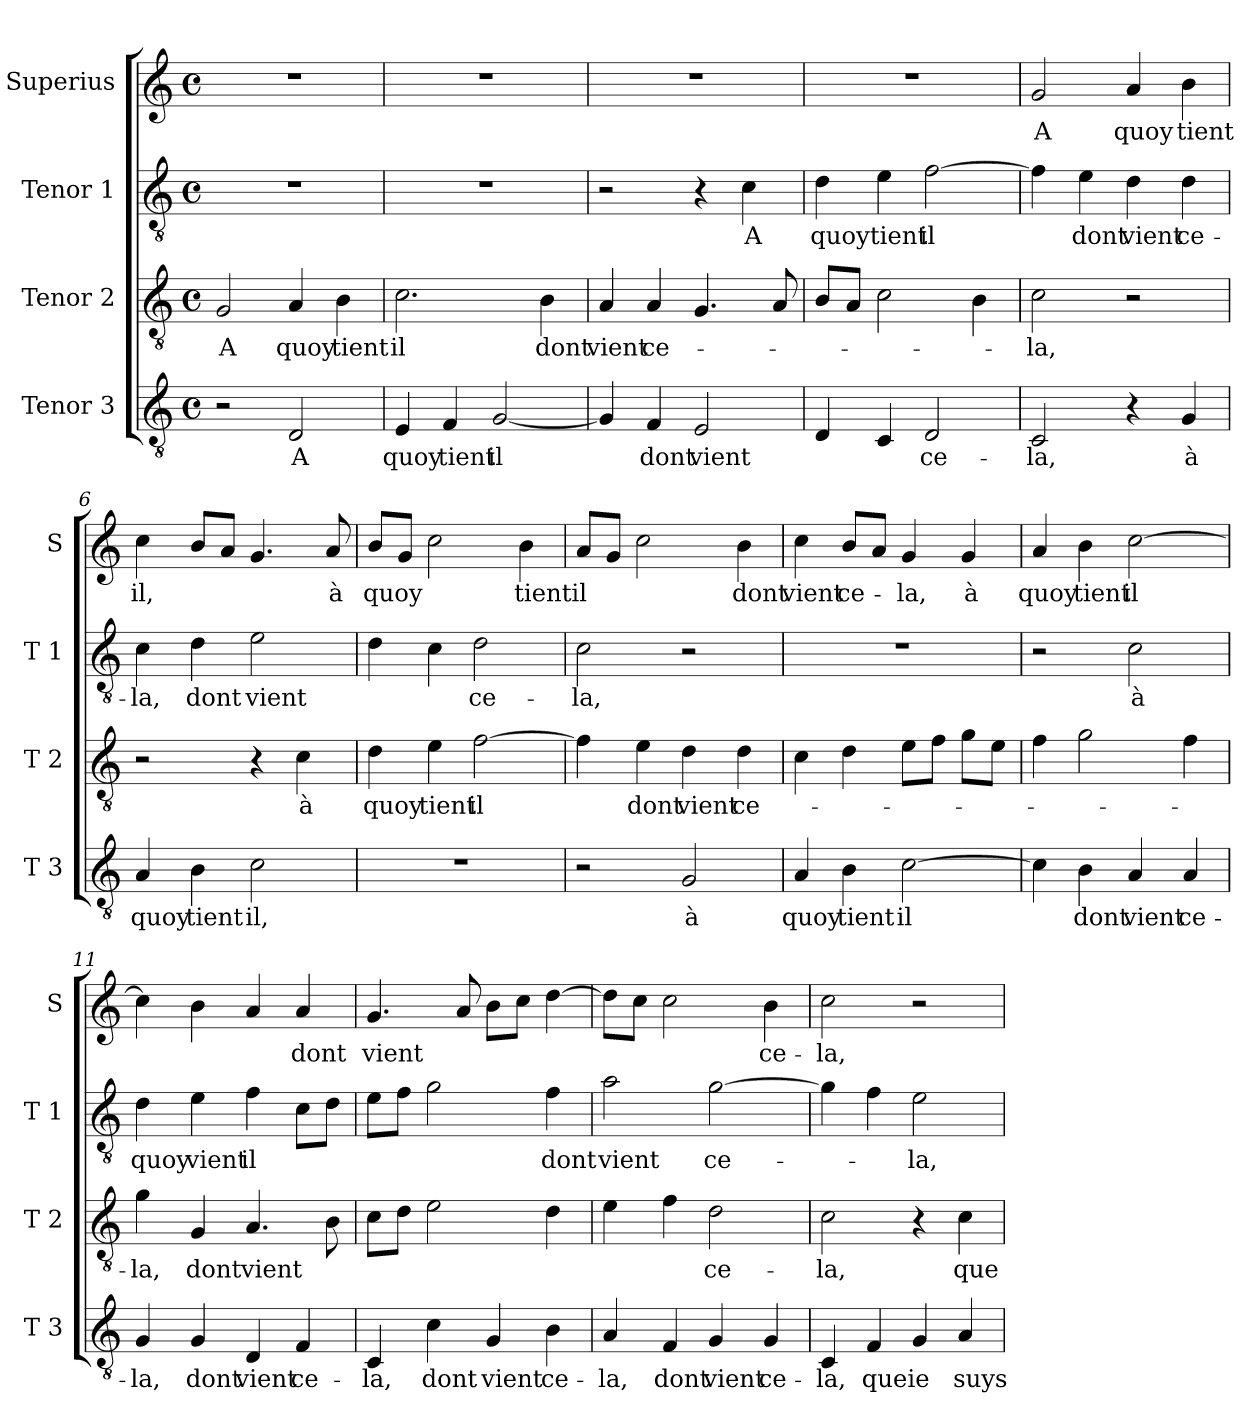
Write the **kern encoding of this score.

**kern	**text	**kern	**text	**kern	**text	**kern	**text
*part4	*part4	*part3	*part3	*part2	*part2	*part1	*part1
*staff4	*staff4	*staff3	*staff3	*staff2	*staff2	*staff1	*staff1
*I"Tenor 3	*	*I"Tenor 2	*	*I"Tenor 1	*	*I"Superius	*
*I'T 3	*	*I'T 2	*	*I'T 1	*	*I'S	*
*clefGv2	*	*clefGv2	*	*clefGv2	*	*clefG2	*
*k[]	*	*k[]	*	*k[]	*	*k[]	*
*C:	*	*C:	*	*C:	*	*C:	*
*M4/4	*	*M4/4	*	*M4/4	*	*M4/4	*
*met(c)	*	*met(c)	*	*met(c)	*	*met(c)	*
=1	=1	=1	=1	=1	=1	=1	=1
!	!	!	!LO:LY:b	!	!	!	!
2r	.	2G/	A	1r	.	1r	.
!	!LO:LY:b	!	!LO:LY:b	!	!	!	!
2D/	A	4A/	quoy	.	.	.	.
!	!	!	!LO:LY:b	!	!	!	!
.	.	4B\	tient	.	.	.	.
=2	=2	=2	=2	=2	=2	=2	=2
!	!LO:LY:b	!	!LO:LY:b	!	!	!	!
4E/	quoy	2.c\	il	1r	.	1r	.
!	!LO:LY:b	!	!	!	!	!	!
4F/	tient	.	.	.	.	.	.
!	!LO:LY:b	!	!	!	!	!	!
[2G/	il	.	.	.	.	.	.
!	!	!	!LO:LY:b	!	!	!	!
.	.	4B\	dont	.	.	.	.
=3	=3	=3	=3	=3	=3	=3	=3
!	!	!	!LO:LY:b	!	!	!	!
4G/]	.	4A/	vient	2r	.	1r	.
!	!LO:LY:b	!	!LO:LY:b	!	!	!	!
4F/	dont	4A/	ce-	.	.	.	.
!	!LO:LY:b	!	!	!	!	!	!
2E/	vient	4.G/	.	4r	.	.	.
!	!	!	!	!	!LO:LY:b	!	!
.	.	.	.	4c\	A	.	.
.	.	8A/	.	.	.	.	.
=4	=4	=4	=4	=4	=4	=4	=4
!	!	!	!	!	!LO:LY:b	!	!
4D/	.	8B/L	.	4d\	quoy	1r	.
.	.	8A/J	.	.	.	.	.
!	!	!	!	!	!LO:LY:b	!	!
4C/	.	2c\	.	4e\	tient	.	.
!	!LO:LY:b	!	!	!	!LO:LY:b	!	!
2D/	ce-	.	.	[2f\	il	.	.
.	.	4B\	.	.	.	.	.
=5	=5	=5	=5	=5	=5	=5	=5
!	!LO:LY:b	!	!LO:LY:b	!	!	!	!LO:LY:b
2C/	-la,	2c\	-la,	4f\]	.	2g/	A
!	!	!	!	!	!LO:LY:b	!	!
.	.	.	.	4e\	dont	.	.
!	!	!	!	!	!LO:LY:b	!	!LO:LY:b
4r	.	2r	.	4d\	vient	4a/	quoy
!	!LO:LY:b	!	!	!	!LO:LY:b	!	!LO:LY:b
4G/	à	.	.	4d\	ce-	4b\	tient
!!LO:LB:g=z
=6	=6	=6	=6	=6	=6	=6	=6
!	!LO:LY:b	!	!	!	!LO:LY:b	!	!LO:LY:b
4A/	quoy	2r	.	4c\	-la,	4cc\	il,
!	!LO:LY:b	!	!	!	!LO:LY:b	!	!
4B\	tient	.	.	4d\	dont	8b/L	.
.	.	.	.	.	.	8a/J	.
!	!LO:LY:b	!	!	!	!LO:LY:b	!	!
2c\	il,	4r	.	2e\	vient	4.g/	.
!	!	!	!LO:LY:b	!	!	!	!
.	.	4c\	à	.	.	.	.
!	!	!	!	!	!	!	!LO:LY:b
.	.	.	.	.	.	8a/	à
=7	=7	=7	=7	=7	=7	=7	=7
!	!	!	!LO:LY:b	!	!	!	!LO:LY:b
1r	.	4d\	quoy	4d\	.	8b/L	quoy
.	.	.	.	.	.	8g/J	.
!	!	!	!LO:LY:b	!	!	!	!
.	.	4e\	tient	4c\	.	2cc\	.
!	!	!	!LO:LY:b	!	!LO:LY:b	!	!
.	.	[2f\	il	2d\	ce-	.	.
!	!	!	!	!	!	!	!LO:LY:b
.	.	.	.	.	.	4b\	tient
=8	=8	=8	=8	=8	=8	=8	=8
!	!	!	!	!	!LO:LY:b	!	!LO:LY:b
2r	.	4f\]	.	2c\	-la,	8a/L	il
.	.	.	.	.	.	8g/J	.
!	!	!	!LO:LY:b	!	!	!	!
.	.	4e\	dont	.	.	2cc\	.
!	!LO:LY:b	!	!LO:LY:b	!	!	!	!
2G/	à	4d\	vient	2r	.	.	.
!	!	!	!LO:LY:b	!	!	!	!LO:LY:b
.	.	4d\	ce-	.	.	4b\	dont
=9	=9	=9	=9	=9	=9	=9	=9
!	!LO:LY:b	!	!	!	!	!	!LO:LY:b
4A/	quoy	4c\	.	1r	.	4cc\	vient
!	!LO:LY:b	!	!	!	!	!	!LO:LY:b
4B\	tient	4d\	.	.	.	8b/L	ce-
.	.	.	.	.	.	8a/J	.
!	!LO:LY:b	!	!	!	!	!	!LO:LY:b
[2c\	il	8e\L	.	.	.	4g/	-la,
.	.	8f\J	.	.	.	.	.
!	!	!	!	!	!	!	!LO:LY:b
.	.	8g\L	.	.	.	4g/	à
.	.	8e\J	.	.	.	.	.
=10	=10	=10	=10	=10	=10	=10	=10
!	!	!	!	!	!	!	!LO:LY:b
4c\]	.	4f\	.	2r	.	4a/	quoy
!	!LO:LY:b	!	!	!	!	!	!LO:LY:b
4B\	dont	2g\	.	.	.	4b\	tient
!	!LO:LY:b	!	!	!	!LO:LY:b	!	!LO:LY:b
4A/	vient	.	.	2c\	à	[2cc\	il
!	!LO:LY:b	!	!	!	!	!	!
4A/	ce-	4f\	.	.	.	.	.
!!LO:LB:g=z
=11	=11	=11	=11	=11	=11	=11	=11
!	!LO:LY:b	!	!LO:LY:b	!	!LO:LY:b	!	!
4G/	-la,	4g\	-la,	4d\	quoy	4cc\]	.
!	!LO:LY:b	!	!LO:LY:b	!	!LO:LY:b	!	!
4G/	dont	4G/	dont	4e\	vient	4b\	.
!	!LO:LY:b	!	!LO:LY:b	!	!LO:LY:b	!	!
4D/	vient	4.A/	vient	4f\	il	4a/	.
!	!LO:LY:b	!	!	!	!	!	!LO:LY:b
4F/	ce-	.	.	8c\L	.	4a/	dont
.	.	8B\	.	8d\J	.	.	.
=12	=12	=12	=12	=12	=12	=12	=12
!	!LO:LY:b	!	!	!	!	!	!LO:LY:b
4C/	-la,	8c\L	.	8e\L	.	4.g/	vient
.	.	8d\J	.	8f\J	.	.	.
!	!LO:LY:b	!	!	!	!	!	!
4c\	dont	2e\	.	2g\	.	.	.
.	.	.	.	.	.	8a/	.
!	!LO:LY:b	!	!	!	!	!	!
4G/	vient	.	.	.	.	8b\L	.
.	.	.	.	.	.	8cc\J	.
!	!LO:LY:b	!	!	!	!LO:LY:b	!	!
4B\	ce-	4d\	.	4f\	dont	[4dd\	.
=13	=13	=13	=13	=13	=13	=13	=13
!	!LO:LY:b	!	!	!	!LO:LY:b	!	!
4A/	-la,	4e\	.	2a\	vient	8dd\L]	.
.	.	.	.	.	.	8cc\J	.
!	!LO:LY:b	!	!	!	!	!	!
4F/	dont	4f\	.	.	.	2cc\	.
!	!LO:LY:b	!	!LO:LY:b	!	!LO:LY:b	!	!
4G/	vient	2d\	ce-	[2g\	ce-	.	.
!	!LO:LY:b	!	!	!	!	!	!LO:LY:b
4G/	ce-	.	.	.	.	4b\	ce-
=14	=14	=14	=14	=14	=14	=14	=14
!	!LO:LY:b	!	!LO:LY:b	!	!	!	!LO:LY:b
4C/	-la,	2c\	-la,	4g\]	.	2cc\	-la,
!	!LO:LY:b	!	!	!	!	!	!
4F/	que	.	.	4f\	.	.	.
!	!LO:LY:b	!	!	!	!LO:LY:b	!	!
4G/	ie	4r	.	2e\	-la,	2r	.
!	!LO:LY:b	!	!LO:LY:b	!	!	!	!
4A/	suys	4c\	que	.	.	.	.
=	=	=	=	=	=	=	=
*-	*-	*-	*-	*-	*-	*-	*-
